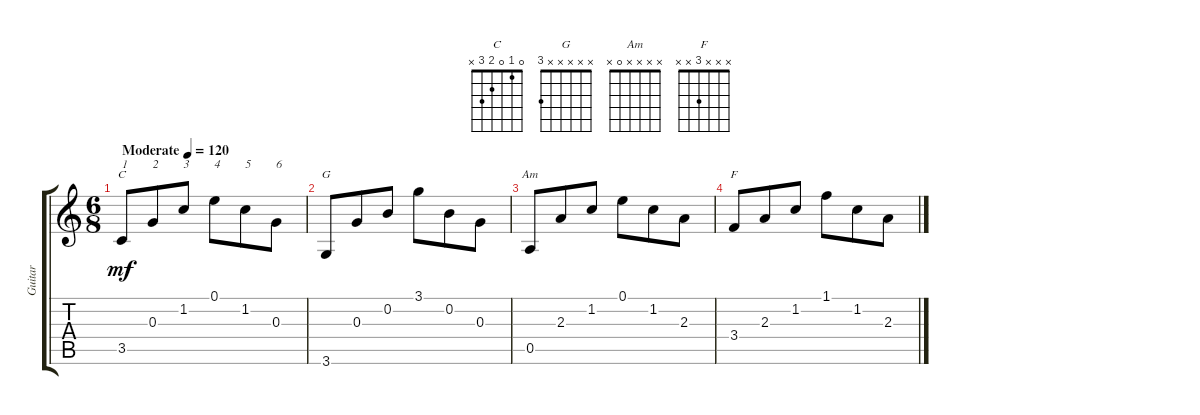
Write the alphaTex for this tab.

\track ("Guitar" "Guitar") {instrument acousticguitarnylon}
\staff {score tabs}
\tuning (E4 B3 G3 D3 A2 E2) {hide}
\chord ("C" 0 1 0 2 3 x)
\chord ("G" x x x x x 3)
\chord ("Am" x x x x 0 x)
\chord ("F" x x x 3 x x)
\ts (6 8)
\tempo (120 "Moderate")
\clef g2
\ks c
3.5.8{ch "C" txt "1" dy mf instrument acousticguitarnylon} 0.3.8{txt "2"} 1.2.8{txt "3"} 0.1.8{txt "4"} 1.2.8{txt "5"} 0.3.8{txt "6"} |
3.6.8{ch "G"} 0.3.8 0.2.8 3.1.8 0.2.8 0.3.8 |
0.5.8{ch "Am"} 2.3.8 1.2.8 0.1.8 1.2.8 2.3.8 |
3.4.8{ch "F"} 2.3.8 1.2.8 1.1.8 1.2.8 2.3.8
